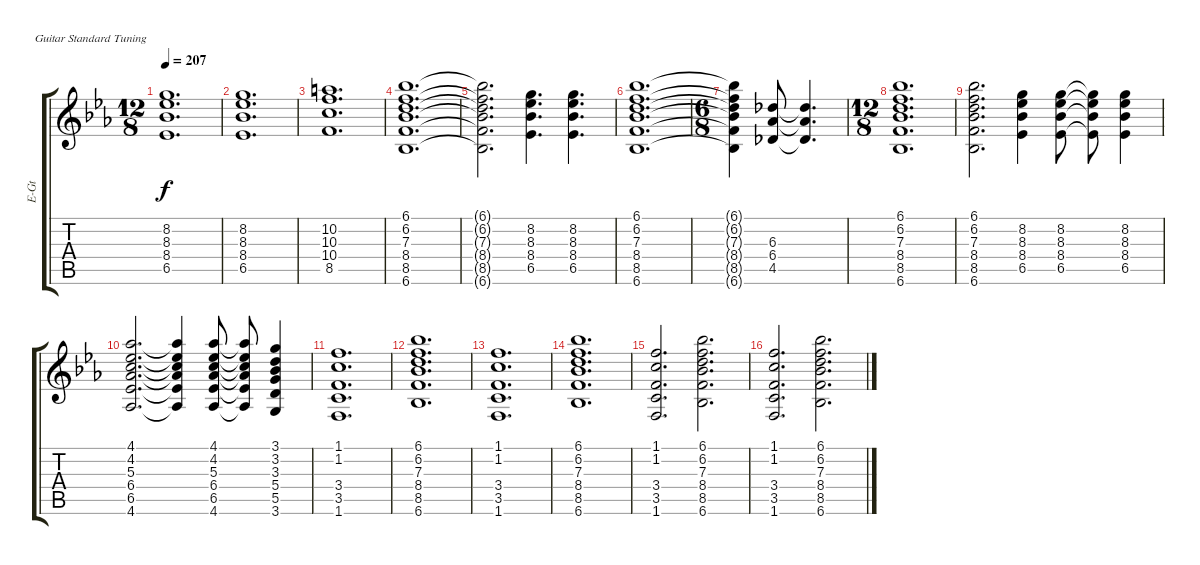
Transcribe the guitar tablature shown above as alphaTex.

\bracketExtendMode groupsimilarinstruments
\otherSystemsTrackNameOrientation horizontal
\track ("Gtr 2" "E-Gt") {instrument distortionguitar}
\staff {score tabs}
\tuning (E4 B3 G3 D3 A2 E2)
\ts (12 8)
\tempo 207
\clef g2
\ks eb
(8.2{acc forcenatural} 8.3{acc b} 8.4{acc b} 6.5{acc b}).1{d dy f beam Down} |
(8.2{acc forcenatural} 8.3{acc b} 8.4{acc b} 6.5{acc b}).1{d beam Down} |
(10.2{acc forcenatural} 10.3{acc forcenatural} 10.4{acc forcenatural} 8.5{acc forcenatural}).1{d beam Down} |
(6.1{acc b} 6.2{acc forcenatural} 7.3{acc forcenatural} 8.4{acc b} 8.5{acc forcenatural} 6.6{acc b}).1{d beam Down} |
(6.1{t acc b} 6.2{t acc forcenatural} 7.3{t acc forcenatural} 8.4{t acc b} 8.5{t acc forcenatural} 6.6{t acc b}).2{d beam Down} (8.2{acc forcenatural} 8.3{acc b} 8.4{acc b} 6.5{acc b}).4{d beam Down} (8.2{acc forcenatural} 8.3{acc b} 8.4{acc b} 6.5{acc b}).4{d beam Down} |
(6.1{acc b} 6.2{acc forcenatural} 7.3{acc forcenatural} 8.4{acc b} 8.5{acc forcenatural} 6.6{acc b}).1{d beam Down} |
\ts (6 8)
(6.1{t acc b} 6.2{t acc forcenatural} 7.3{t acc forcenatural} 8.4{t acc b} 8.5{t acc forcenatural} 6.6{t acc b}).4{beam Down} (6.3{acc b} 6.4{acc b} 4.5{acc b}).8{beam Up} (6.3{t acc b} 6.4{t acc b} 4.5{t acc b}).4{d beam Up} |
\ts (12 8)
(6.1{acc b} 6.2{acc forcenatural} 7.3{acc forcenatural} 8.4{acc b} 8.5{acc forcenatural} 6.6{acc b}).1{d beam Down} |
(6.1{acc b} 6.2{acc forcenatural} 7.3{acc forcenatural} 8.4{acc b} 8.5{acc forcenatural} 6.6{acc b}).2{d beam Down} (8.2{acc forcenatural} 8.3{acc b} 8.4{acc b} 6.5{acc b}).4{beam Down} (8.2{acc forcenatural} 8.3{acc b} 8.4{acc b} 6.5{acc b}).8{beam Down} (8.2{t acc forcenatural} 8.3{t acc b} 8.4{t acc b} 6.5{t acc b}).8{beam Down} (8.2{acc forcenatural} 8.3{acc b} 8.4{acc b} 6.5{acc b}).4{beam Down} |
(4.1{acc b} 4.2{acc b} 5.3{acc forcenatural} 6.4{acc b} 6.5{acc b} 4.6{acc b}).2{d beam Up} (4.1{t acc b} 4.2{t acc b} 5.3{t acc forcenatural} 6.4{t acc b} 6.5{t acc b} 4.6{t acc b}).4{beam Up} (4.1{acc b} 4.2{acc b} 5.3{acc forcenatural} 6.4{acc b} 6.5{acc b} 4.6{acc b}).8{beam Up} (4.1{t acc b} 4.2{t acc b} 5.3{t acc forcenatural} 6.4{t acc b} 6.5{t acc b} 4.6{t acc b}).8{beam Up} (3.1{acc forcenatural} 3.2{acc forcenatural} 3.3{acc b} 5.4{acc forcenatural} 5.5{acc forcenatural} 3.6{acc forcenatural}).4{beam Up} |
(1.1{acc forcenatural} 1.2{acc forcenatural} 3.4{acc forcenatural} 3.5{acc forcenatural} 1.6{acc forcenatural}).1{d beam Up} |
(6.1{acc b} 6.2{acc forcenatural} 7.3{acc forcenatural} 8.4{acc b} 8.5{acc forcenatural} 6.6{acc b}).1{d beam Down} |
(1.1{acc forcenatural} 1.2{acc forcenatural} 3.4{acc forcenatural} 3.5{acc forcenatural} 1.6{acc forcenatural}).1{d beam Up} |
(6.1{acc b} 6.2{acc forcenatural} 7.3{acc forcenatural} 8.4{acc b} 8.5{acc forcenatural} 6.6{acc b}).1{d beam Down} |
(1.1{acc forcenatural} 1.2{acc forcenatural} 3.4{acc forcenatural} 3.5{acc forcenatural} 1.6{acc forcenatural}).2{d beam Up} (6.1{acc b} 6.2{acc forcenatural} 7.3{acc forcenatural} 8.4{acc b} 8.5{acc forcenatural} 6.6{acc b}).2{d beam Down} |
(1.1{acc forcenatural} 1.2{acc forcenatural} 3.4{acc forcenatural} 3.5{acc forcenatural} 1.6{acc forcenatural}).2{d beam Up} (6.1{acc b} 6.2{acc forcenatural} 7.3{acc forcenatural} 8.4{acc b} 8.5{acc forcenatural} 6.6{acc b}).2{d beam Down}
